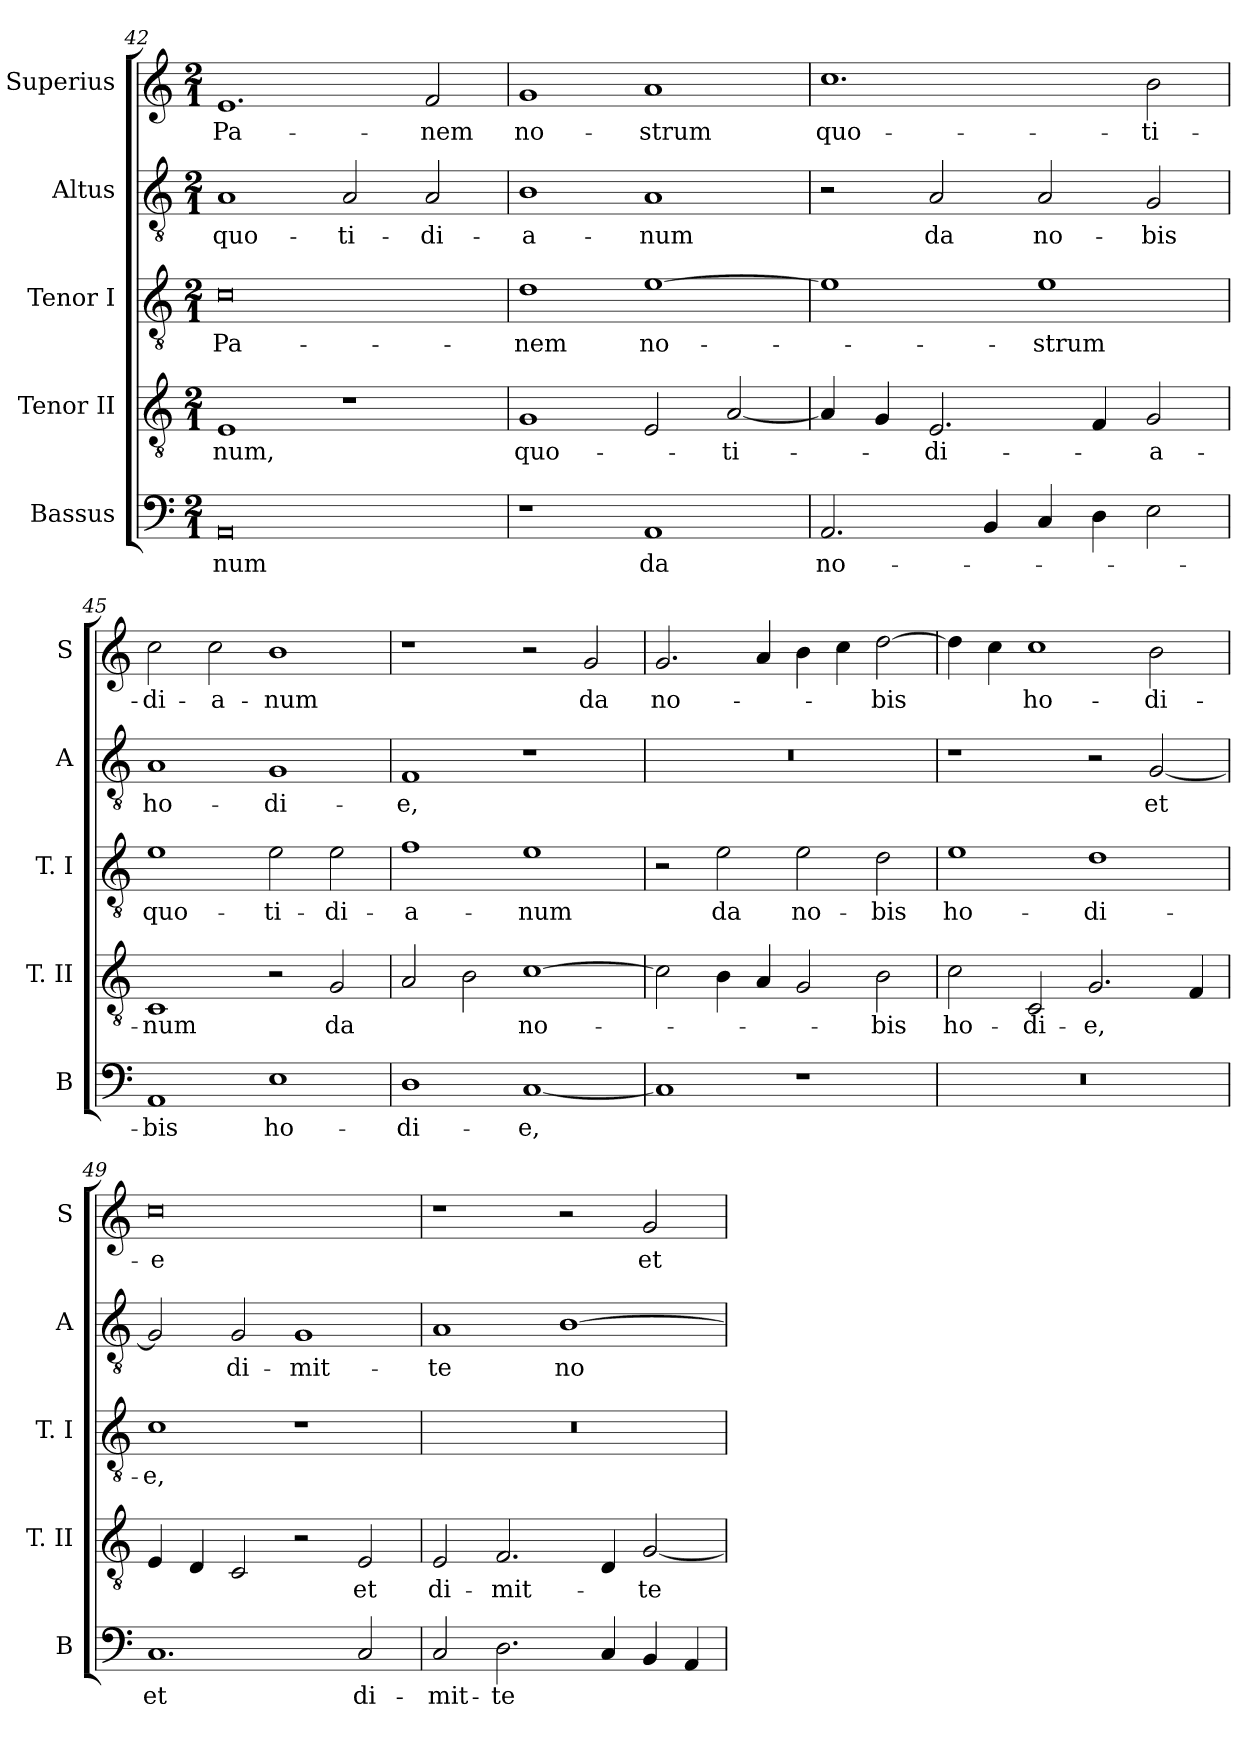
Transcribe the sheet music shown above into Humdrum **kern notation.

**kern	**text	**kern	**text	**kern	**text	**kern	**text	**kern	**text
*part5	*part5	*part4	*part4	*part3	*part3	*part2	*part2	*part1	*part1
*staff5	*staff5	*staff4	*staff4	*staff3	*staff3	*staff2	*staff2	*staff1	*staff1
*I"Bassus	*	*I"Tenor II	*	*I"Tenor I	*	*I"Altus	*	*I"Superius	*
*I'B	*	*I'T. II	*	*I'T. I	*	*I'A	*	*I'S	*
*clefF4	*	*clefGv2	*	*clefGv2	*	*clefGv2	*	*clefG2	*
*k[]	*	*k[]	*	*k[]	*	*k[]	*	*k[]	*
*C:	*	*C:	*	*C:	*	*C:	*	*C:	*
*M2/1	*	*M2/1	*	*M2/1	*	*M2/1	*	*M2/1	*
=42	=42	=42	=42	=42	=42	=42	=42	=42	=42
0AA	-num	1E	-num,	0c	Pa-	1A	quo-	1.e	Pa-
.	.	1r	.	.	.	2A	-ti-	.	.
.	.	.	.	.	.	2A	-di-	2f	-nem
=43	=43	=43	=43	=43	=43	=43	=43	=43	=43
1r	.	1G	quo-	1d	-nem	1B	-a-	1g	no-
1AA	da	2E	.	[1e	no-	1A	-num	1a	-strum
.	.	[2A	-ti-	.	.	.	.	.	.
=44	=44	=44	=44	=44	=44	=44	=44	=44	=44
2.AA	no-	4A]	.	1e]	.	2r	.	1.cc	quo-
.	.	4G	.	.	.	.	.	.	.
.	.	2.E	-di-	.	.	2A	da	.	.
4BB	.	.	.	.	.	.	.	.	.
4C	.	.	.	1e	-strum	2A	no-	.	.
4D	.	4F	.	.	.	.	.	.	.
2E	.	2G	-a-	.	.	2G	-bis	2b	-ti-
=45	=45	=45	=45	=45	=45	=45	=45	=45	=45
1AA	-bis	1C	-num	1e	quo-	1A	ho-	2cc	-di-
.	.	.	.	.	.	.	.	2cc	-a-
1E	ho-	2r	.	2e	-ti-	1G	-di-	1b	-num
.	.	2G	da	2e	-di-	.	.	.	.
=46	=46	=46	=46	=46	=46	=46	=46	=46	=46
1D	-di-	2A	.	1f	-a-	1F	-e,	1r	.
.	.	2B	.	.	.	.	.	.	.
[1C	-e,	[1c	no-	1e	-num	1r	.	2r	.
.	.	.	.	.	.	.	.	2g	da
=47	=47	=47	=47	=47	=47	=47	=47	=47	=47
1C]	.	2c]	.	2r	.	0r	.	2.g	no-
.	.	4B	.	2e	da	.	.	.	.
.	.	4A	.	.	.	.	.	4a	.
1r	.	2G	.	2e	no-	.	.	4b	.
.	.	.	.	.	.	.	.	4cc	.
.	.	2B	-bis	2d	-bis	.	.	[2dd	-bis
=48	=48	=48	=48	=48	=48	=48	=48	=48	=48
0r	.	2c	ho-	1e	ho-	1r	.	4dd]	.
.	.	.	.	.	.	.	.	4cc	.
.	.	2C	-di-	.	.	.	.	1cc	ho-
.	.	2.G	-e,	1d	-di-	2r	.	.	.
.	.	.	.	.	.	[2G	et	2b	-di-
.	.	4F	.	.	.	.	.	.	.
=49	=49	=49	=49	=49	=49	=49	=49	=49	=49
1.C	et	4E	.	1c	-e,	2G]	.	0cc	-e
.	.	4D	.	.	.	.	.	.	.
.	.	2C	.	.	.	2G	di-	.	.
.	.	2r	.	1r	.	1G	-mit-	.	.
2C	di-	2E	et	.	.	.	.	.	.
=50	=50	=50	=50	=50	=50	=50	=50	=50	=50
2C	-mit-	2E	di-	0r	.	1A	-te	1r	.
2.D	-te	2.F	-mit-	.	.	.	.	.	.
.	.	.	.	.	.	[1B	no-	2r	.
4C	.	4D	.	.	.	.	.	.	.
4BB	.	[2G	-te	.	.	.	.	2g	et
4AA	.	.	.	.	.	.	.	.	.
=	=	=	=	=	=	=	=	=	=
*-	*-	*-	*-	*-	*-	*-	*-	*-	*-
